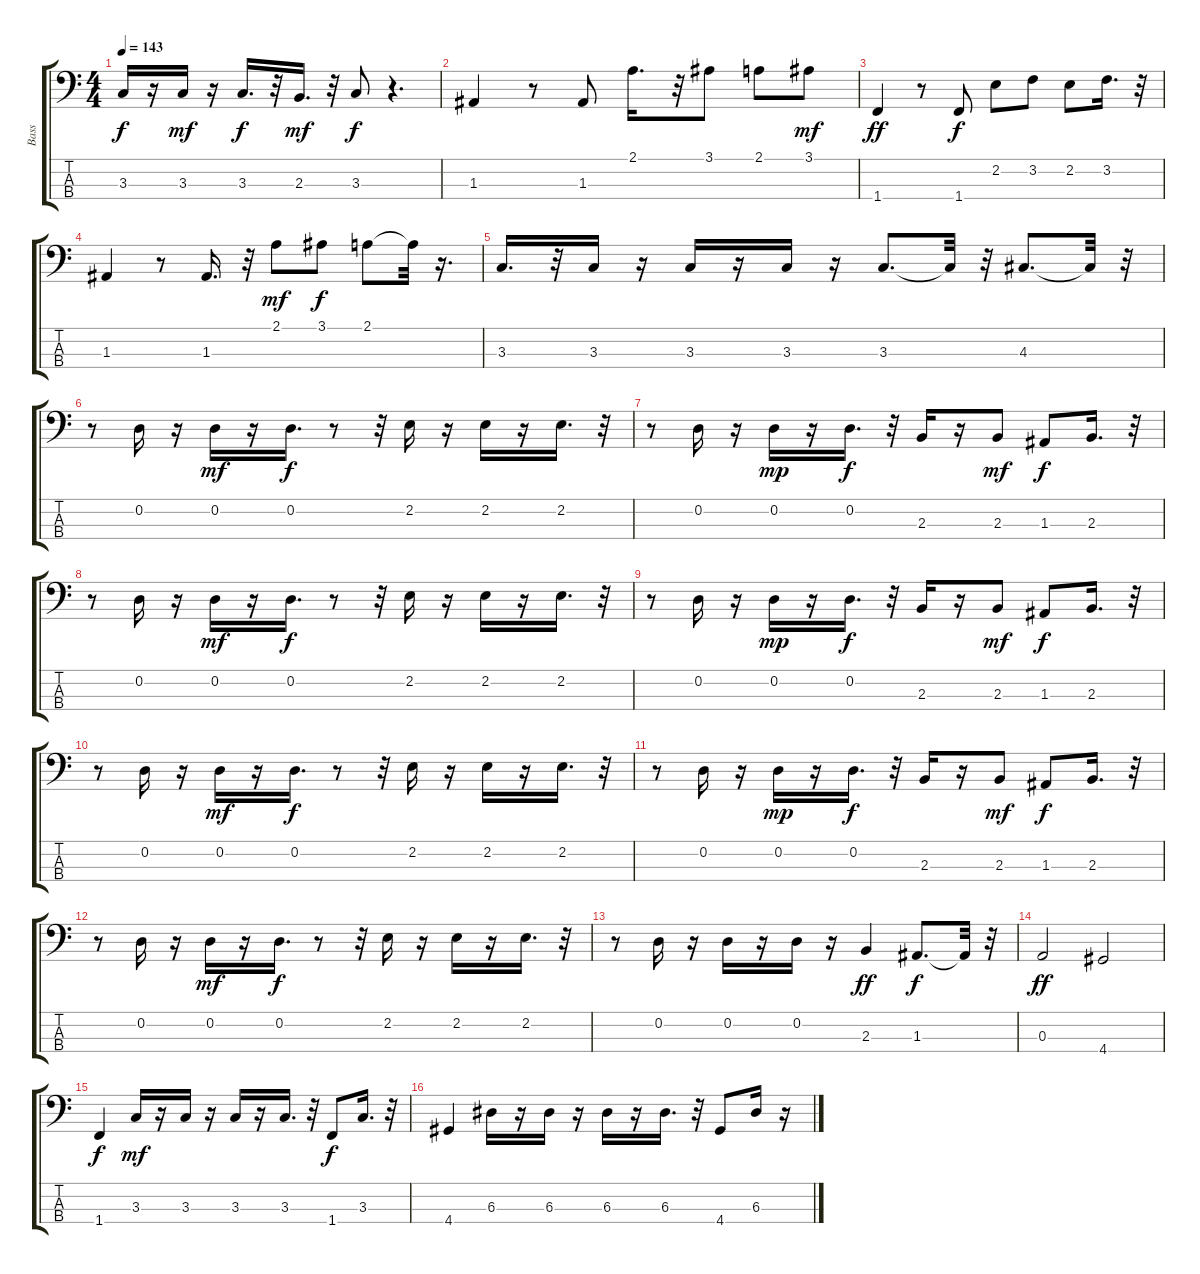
\track ("Bass" "Bass") {instrument electricbassfinger}
\staff {score tabs}
\tuning (G2 D2 A1 E1) {hide}
\ts (4 4)
\tempo 143
\clef f4
\ks c
3.3.16{dy f} r.16 3.3.16{dy mf} r.16 3.3.16{d dy f} r.32 2.3.16{d dy mf} r.32 3.3.8{dy f} r.4{d} |
1.3.4 r.8 1.3.8 2.1.16{d} r.32 3.1.8 2.1.8 3.1.8{dy mf} |
1.4.4{dy ff} r.8 1.4.8{dy f} 2.2.8 3.2.8 2.2.8 3.2.16{d} r.32 |
1.3.4 r.8 1.3.16{d} r.32 2.1.8{dy mf} 3.1.8{dy f} 2.1.8 2.1{t}.32 r.16{d} |
3.3.16{d} r.32 3.3.16 r.16 3.3.16 r.16 3.3.16 r.16 3.3.8{d} 3.3{t}.32 r.32 4.3.8{d} 4.3{t}.32 r.32 |
r.8 0.2.16 r.16 0.2.16{dy mf} r.16 0.2.16{d dy f} r.8 r.32 2.2.16 r.16 2.2.16 r.16 2.2.16{d} r.32 |
r.8 0.2.16 r.16 0.2.16{dy mp} r.16 0.2.16{d dy f} r.32 2.3.16 r.16 2.3.8{dy mf} 1.3.8{dy f} 2.3.16{d} r.32 |
r.8 0.2.16 r.16 0.2.16{dy mf} r.16 0.2.16{d dy f} r.8 r.32 2.2.16 r.16 2.2.16 r.16 2.2.16{d} r.32 |
r.8 0.2.16 r.16 0.2.16{dy mp} r.16 0.2.16{d dy f} r.32 2.3.16 r.16 2.3.8{dy mf} 1.3.8{dy f} 2.3.16{d} r.32 |
r.8 0.2.16 r.16 0.2.16{dy mf} r.16 0.2.16{d dy f} r.8 r.32 2.2.16 r.16 2.2.16 r.16 2.2.16{d} r.32 |
r.8 0.2.16 r.16 0.2.16{dy mp} r.16 0.2.16{d dy f} r.32 2.3.16 r.16 2.3.8{dy mf} 1.3.8{dy f} 2.3.16{d} r.32 |
r.8 0.2.16 r.16 0.2.16{dy mf} r.16 0.2.16{d dy f} r.8 r.32 2.2.16 r.16 2.2.16 r.16 2.2.16{d} r.32 |
r.8 0.2.16 r.16 0.2.16 r.16 0.2.16 r.16 2.3.4{dy ff} 1.3.8{d dy f} 1.3{t}.32 r.32 |
0.3.2{dy ff} 4.4.2 |
1.4.4{dy f} 3.3.16{dy mf} r.16 3.3.16 r.16 3.3.16 r.16 3.3.16{d} r.32 1.4.8{dy f} 3.3.16{d} r.32 |
4.4.4 6.3.16 r.16 6.3.16 r.16 6.3.16 r.16 6.3.16{d} r.32 4.4.8 6.3.16 r.16
